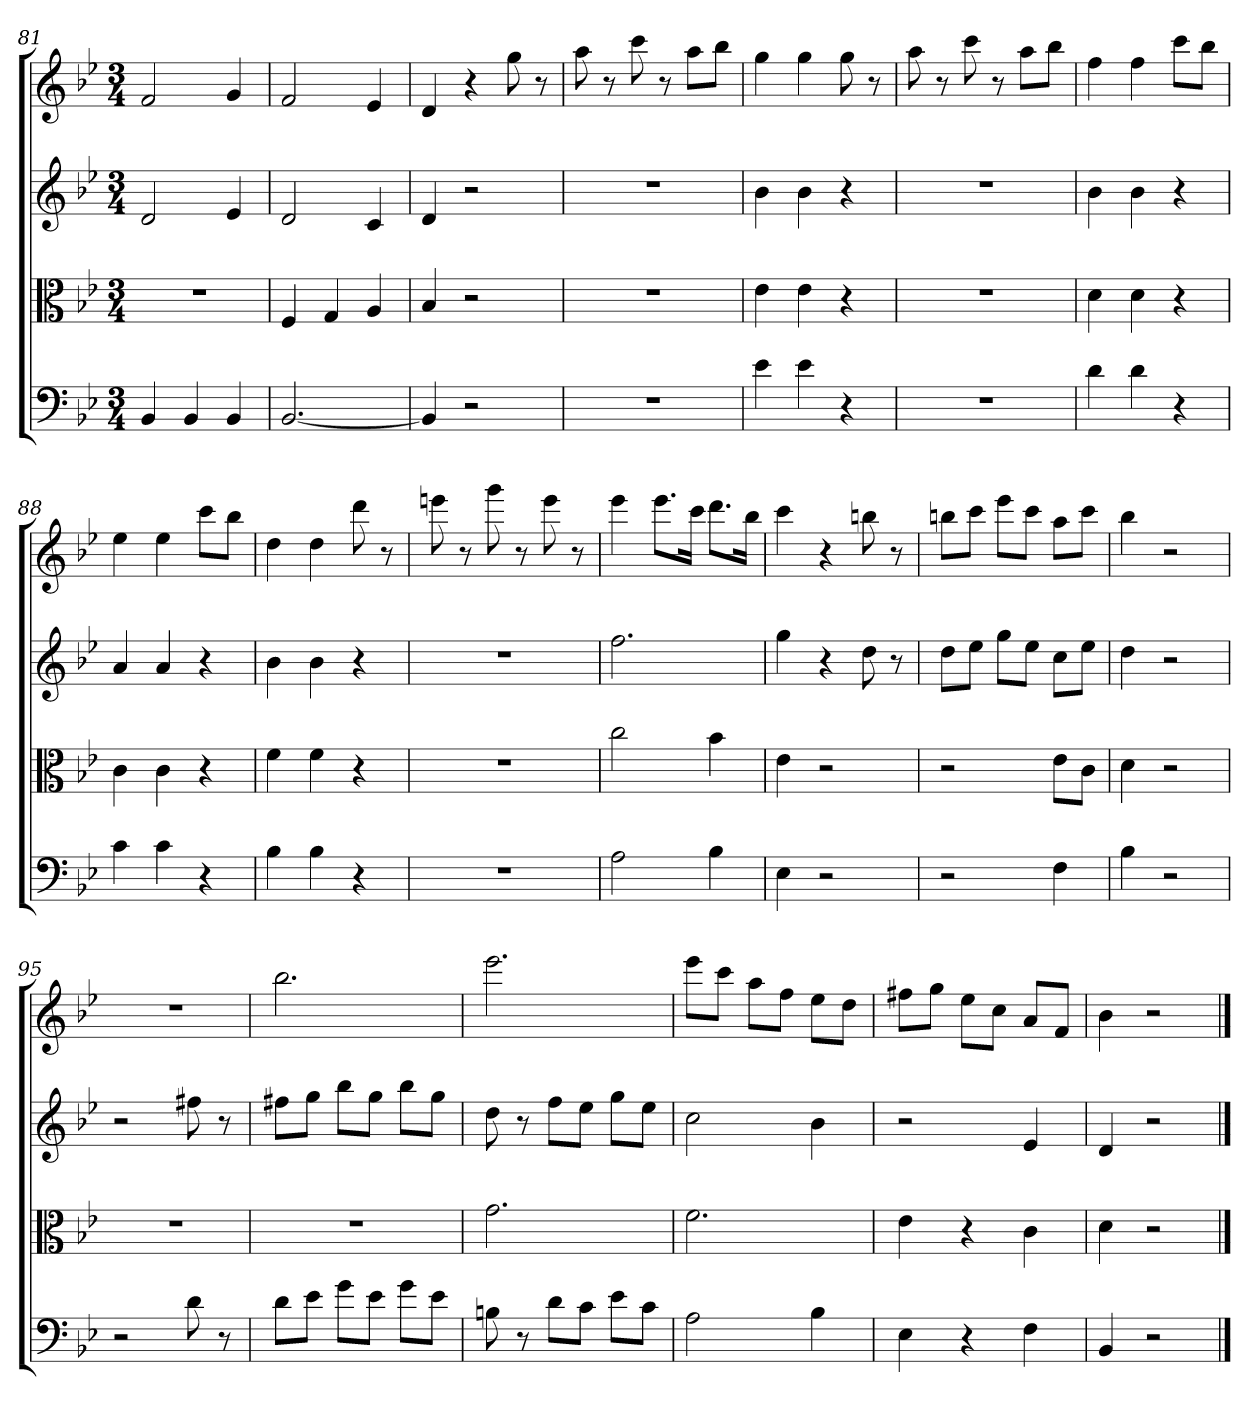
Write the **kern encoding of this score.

**kern	**kern	**kern	**kern
*part4	*part3	*part2	*part1
*staff4	*staff3	*staff2	*staff1
*clefF4	*clefC3	*clefG2	*clefG2
*k[b-e-]	*k[b-e-]	*k[b-e-]	*k[b-e-]
*B-:	*B-:	*B-:	*B-:
*M3/4	*M3/4	*M3/4	*M3/4
=81	=81	=81	=81
4BB-	2.r	2d	2f
4BB-	.	.	.
4BB-	.	4e-	4g
=82	=82	=82	=82
[2.BB-	4F	2d	2f
.	4G	.	.
.	4A	4c	4e-
=83	=83	=83	=83
4BB-]	4B-	4d	4d
2r	2r	2r	4r
.	.	.	8gg
.	.	.	8r
=84	=84	=84	=84
2.r	2.r	2.r	8aa
.	.	.	8r
.	.	.	8ccc
.	.	.	8r
.	.	.	8aa\L
.	.	.	8bb-\J
=85	=85	=85	=85
4e-	4e-	4b-	4gg
4e-	4e-	4b-	4gg
4r	4r	4r	8gg
.	.	.	8r
=86	=86	=86	=86
2.r	2.r	2.r	8aa
.	.	.	8r
.	.	.	8ccc
.	.	.	8r
.	.	.	8aa\L
.	.	.	8bb-\J
=87	=87	=87	=87
4d	4d	4b-	4ff
4d	4d	4b-	4ff
4r	4r	4r	8ccc\L
.	.	.	8bb-\J
=88	=88	=88	=88
4c	4c	4a	4ee-
4c	4c	4a	4ee-
4r	4r	4r	8ccc\L
.	.	.	8bb-\J
=89	=89	=89	=89
4B-	4f	4b-	4dd
4B-	4f	4b-	4dd
4r	4r	4r	8ddd
.	.	.	8r
=90	=90	=90	=90
2.r	2.r	2.r	8eeen
.	.	.	8r
.	.	.	8ggg
.	.	.	8r
.	.	.	8eee
.	.	.	8r
=91	=91	=91	=91
2A	2cc	2.ff	4eee-
.	.	.	8.eee-\L
.	.	.	16ccc\Jk
4B-	4b-	.	8.ddd\L
.	.	.	16bb-\Jk
=92	=92	=92	=92
4E-	4e-	4gg	4ccc
2r	2r	4r	4r
.	.	8dd	8bbn
.	.	8r	8r
=93	=93	=93	=93
2r	2r	8dd\L	8bbn\L
.	.	8ee-\J	8ccc\J
.	.	8gg\L	8eee-\L
.	.	8ee-\J	8ccc\J
4F	8e-\L	8cc\L	8aa\L
.	8c\J	8ee-\J	8ccc\J
=94	=94	=94	=94
4B-	4d	4dd	4bb-
2r	2r	2r	2r
=95	=95	=95	=95
2r	2.r	2r	2.r
8d	.	8ff#X	.
8r	.	8r	.
=96	=96	=96	=96
8d\L	2.r	8ff#X\L	2.bb-
8e-\J	.	8gg\J	.
8g\L	.	8bb-\L	.
8e-\J	.	8gg\J	.
8g\L	.	8bb-\L	.
8e-\J	.	8gg\J	.
=97	=97	=97	=97
8Bn	2.g	8dd	2.eee-
8r	.	8r	.
8d\L	.	8ff\L	.
8c\J	.	8ee-\J	.
8e-\L	.	8gg\L	.
8c\J	.	8ee-\J	.
=98	=98	=98	=98
2A	2.f	2cc	8eee-\L
.	.	.	8ccc\J
.	.	.	8aa\L
.	.	.	8ff\J
4B-	.	4b-	8ee-\L
.	.	.	8dd\J
=99	=99	=99	=99
4E-	4e-	2r	8ff#X\L
.	.	.	8gg\J
4r	4r	.	8ee-\L
.	.	.	8cc\J
4F	4c	4e-	8a/L
.	.	.	8f/J
=100	=100	=100	=100
4BB-	4d	4d	4b-
2r	2r	2r	2r
==	==	==	==
*-	*-	*-	*-
